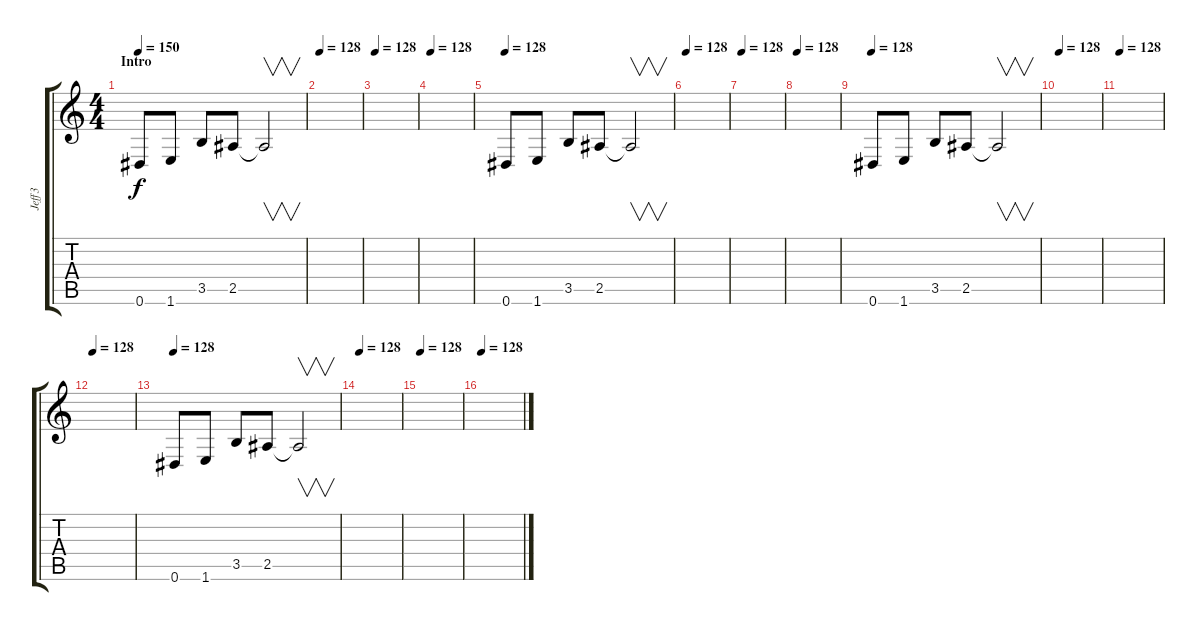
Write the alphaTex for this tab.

\track ("Jeff3" "Jeff3") {instrument distortionguitar}
\staff {score tabs}
\tuning (Eb4 Bb3 Gb3 Db3 Ab2 Eb2) {hide}
\ts (4 4)
\section ("" "Intro")
\tempo 150
\tempo 128
\tempo 150
\clef g2
\ks c
0.6.8{dy f instrument distortionguitar} 1.6.8 3.5.8 2.5.8 2.5{t}.2{v} |
\tempo 128
|
\tempo 128
|
\tempo 128
|
\tempo 128
0.6.8 1.6.8 3.5.8 2.5.8 2.5{t}.2{v} |
\tempo 128
|
\tempo 128
|
\tempo 128
|
\tempo 128
0.6.8 1.6.8 3.5.8 2.5.8 2.5{t}.2{v} |
\tempo 128
|
\tempo 128
|
\tempo 128
|
\tempo 128
0.6.8 1.6.8 3.5.8 2.5.8 2.5{t}.2{v} |
\tempo 128
|
\tempo 128
|
\tempo 128
